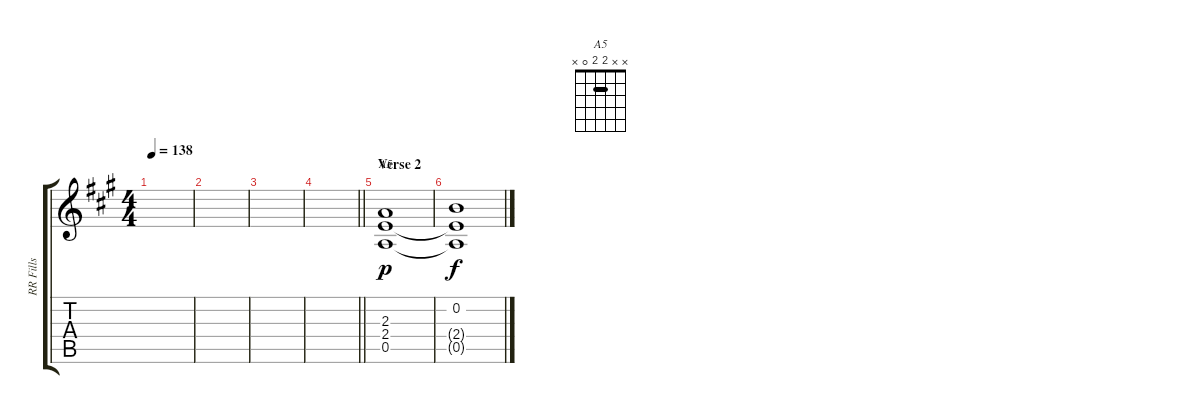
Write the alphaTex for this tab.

\track ("RR Fills" "RR Fills") {instrument distortionguitar}
\staff {score tabs}
\tuning (E4 B3 G3 D3 A2 E2) {hide}
\chord ("A5" x x 2 2 0 x) {barre 2}
\ts (4 4)
\tempo 138
\clef g2
\ks a
|
|
|
\barLineRight lightlight
|
\section ("" "Verse 2")
(2.3 2.4 0.5).1{ch "A5" dy p volume 0} |
(0.2 2.4{t} 0.5{t}).1{dy f}
